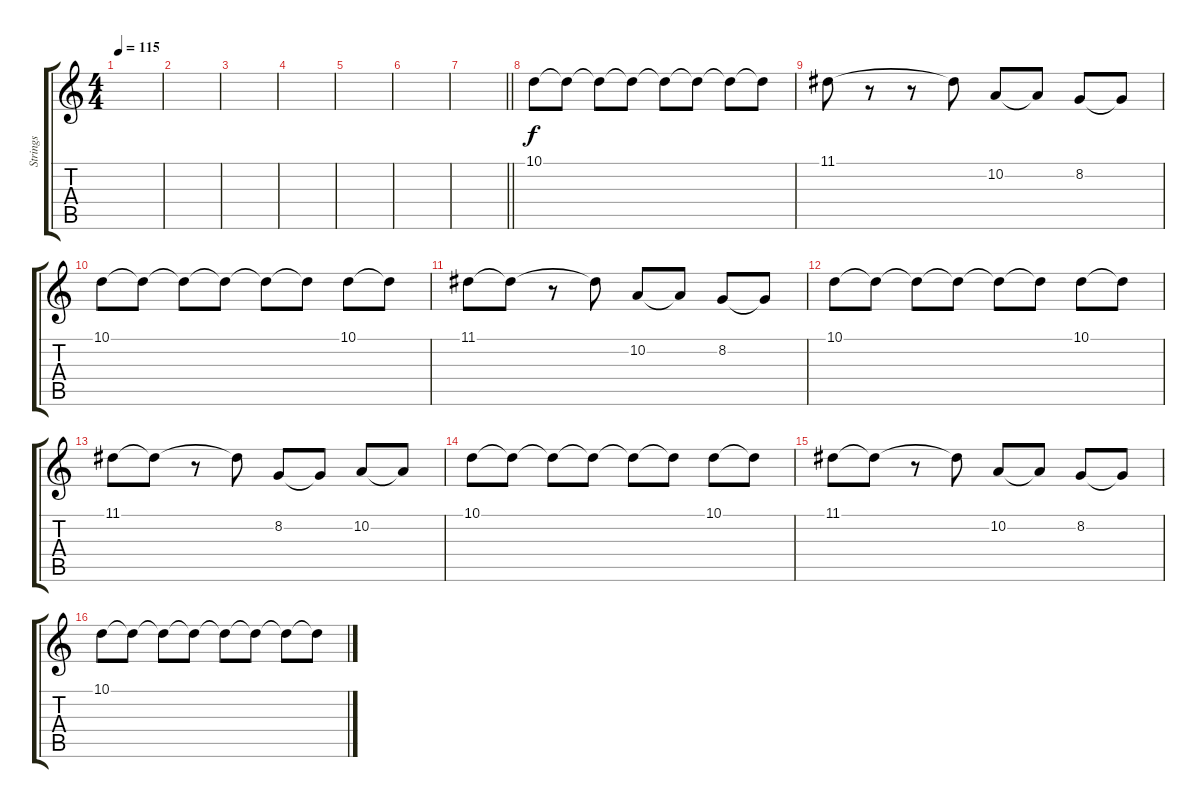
\track ("Strings" "Strings") {instrument stringensemble1}
\staff {score tabs}
\tuning (E4 B3 G3 D3 A2 E2) {hide}
\ts (4 4)
\tempo 115
\clef g2
\ks c
|
|
|
|
|
|
\barLineRight lightlight
|
\section ("" "")
10.1.8 10.1{t}.8 10.1{t}.8 10.1{t}.8 10.1{t}.8 10.1{t}.8 10.1{t}.8 10.1{t}.8 |
11.1.8 r.8 r.8 11.1{t}.8 10.2.8 10.2{t}.8 8.2.8 8.2{t}.8 |
10.1.8 10.1{t}.8 10.1{t}.8 10.1{t}.8 10.1{t}.8 10.1{t}.8 10.1.8 10.1{t}.8 |
11.1.8 11.1{t}.8 r.8 11.1{t}.8 10.2.8 10.2{t}.8 8.2.8 8.2{t}.8 |
10.1.8 10.1{t}.8 10.1{t}.8 10.1{t}.8 10.1{t}.8 10.1{t}.8 10.1.8 10.1{t}.8 |
11.1.8 11.1{t}.8 r.8 11.1{t}.8 8.2.8 8.2{t}.8 10.2.8 10.2{t}.8 |
10.1.8 10.1{t}.8 10.1{t}.8 10.1{t}.8 10.1{t}.8 10.1{t}.8 10.1.8 10.1{t}.8 |
11.1.8 11.1{t}.8 r.8 11.1{t}.8 10.2.8 10.2{t}.8 8.2.8 8.2{t}.8 |
10.1.8 10.1{t}.8 10.1{t}.8 10.1{t}.8 10.1{t}.8 10.1{t}.8 10.1{t}.8 10.1{t}.8
